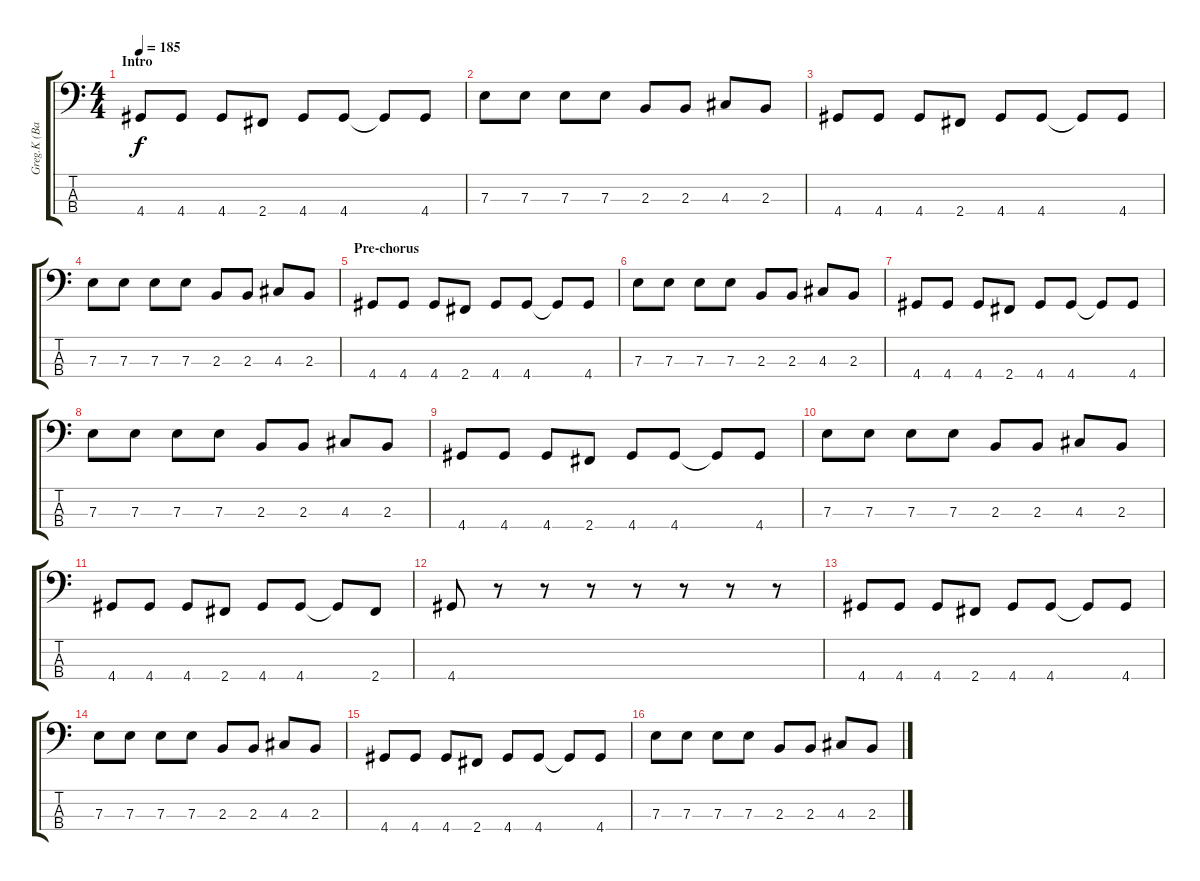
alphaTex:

\track ("Greg.K (Bass)" "Greg.K (Ba") {instrument electricbasspick}
\staff {score tabs}
\tuning (G2 D2 A1 E1) {hide}
\ts (4 4)
\section ("" "Intro")
\tempo 185
\clef f4
\ks c
4.4.8{dy f instrument electricbasspick} 4.4.8 4.4.8 2.4.8 4.4.8 4.4.8 4.4{t}.8 4.4.8 |
7.3.8 7.3.8 7.3.8 7.3.8 2.3.8 2.3.8 4.3.8 2.3.8 |
4.4.8 4.4.8 4.4.8 2.4.8 4.4.8 4.4.8 4.4{t}.8 4.4.8 |
7.3.8 7.3.8 7.3.8 7.3.8 2.3.8 2.3.8 4.3.8 2.3.8 |
\section ("" "Pre-chorus")
4.4.8 4.4.8 4.4.8 2.4.8 4.4.8 4.4.8 4.4{t}.8 4.4.8 |
7.3.8 7.3.8 7.3.8 7.3.8 2.3.8 2.3.8 4.3.8 2.3.8 |
4.4.8 4.4.8 4.4.8 2.4.8 4.4.8 4.4.8 4.4{t}.8 4.4.8 |
7.3.8 7.3.8 7.3.8 7.3.8 2.3.8 2.3.8 4.3.8 2.3.8 |
4.4.8 4.4.8 4.4.8 2.4.8 4.4.8 4.4.8 4.4{t}.8 4.4.8 |
7.3.8 7.3.8 7.3.8 7.3.8 2.3.8 2.3.8 4.3.8 2.3.8 |
4.4.8 4.4.8 4.4.8 2.4.8 4.4.8 4.4.8 4.4{t}.8 2.4.8 |
4.4.8 r.8 r.8 r.8 r.8 r.8 r.8 r.8 |
4.4.8 4.4.8 4.4.8 2.4.8 4.4.8 4.4.8 4.4{t}.8 4.4.8 |
7.3.8 7.3.8 7.3.8 7.3.8 2.3.8 2.3.8 4.3.8 2.3.8 |
4.4.8 4.4.8 4.4.8 2.4.8 4.4.8 4.4.8 4.4{t}.8 4.4.8 |
7.3.8 7.3.8 7.3.8 7.3.8 2.3.8 2.3.8 4.3.8 2.3.8
